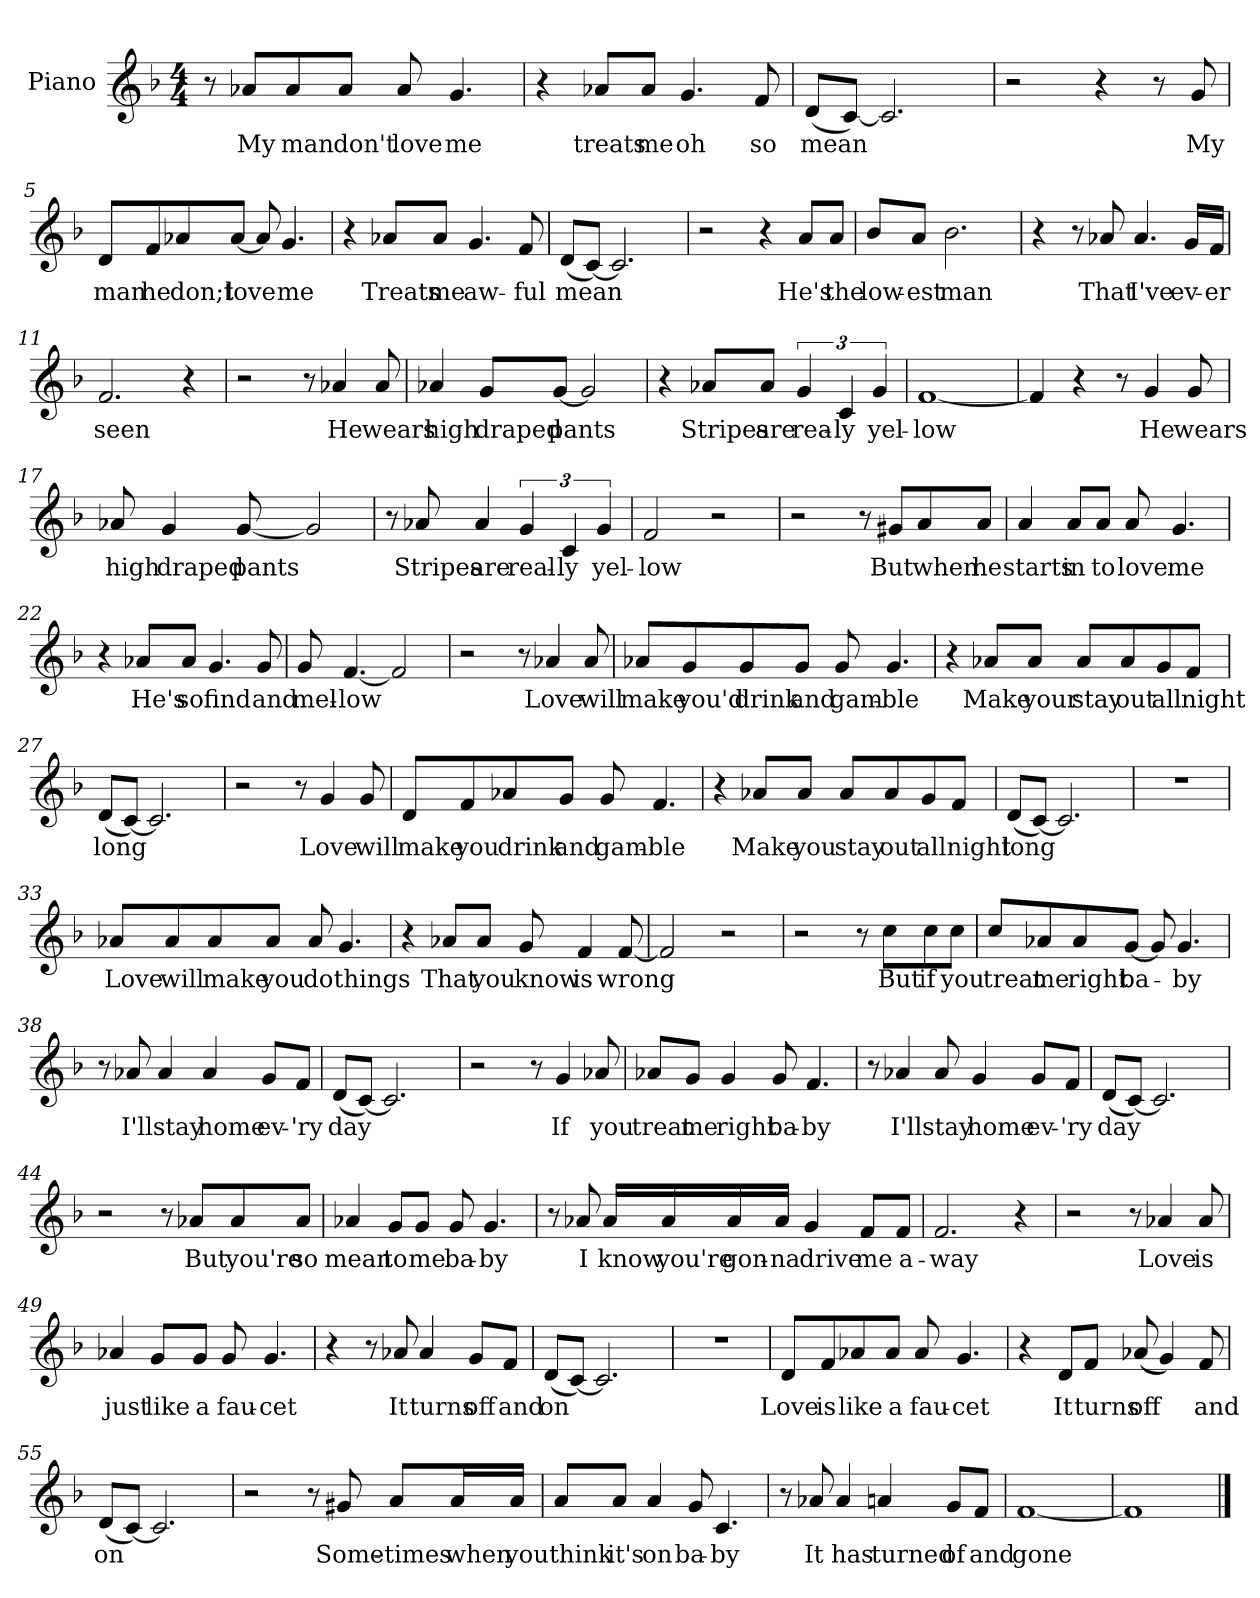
**kern	**text
*part1	*part1
*staff1	*staff1
*I"Piano	*
*I'Pno.	*
*clefG2	*
*k[b-]	*
*M4/4	*
=1	=1
8r	.
!	!LO:LY:b
8a-X/L	My
!	!LO:LY:b
8a-/	man
!	!LO:LY:b
8a-/J	don't
!	!LO:LY:b
8a-/	love
!	!LO:LY:b
4.g/	me
=2	=2
4r	.
!	!LO:LY:b
8a-X/L	treats
!	!LO:LY:b
8a-/J	me
!	!LO:LY:b
4.g/	oh
!	!LO:LY:b
8f/	so
=3	=3
!	!LO:LY:b
(<8d/L	mean
[8c/J)	.
2.c/]	.
=4	=4
2r	.
4r	.
8r	.
!	!LO:LY:b
8g/	My
=5	=5
!	!LO:LY:b
8d/L	man
!	!LO:LY:b
8f/	he
!	!LO:LY:b
8a-X/	don;t
!	!LO:LY:b
[8a-/J	love
8a-/]	.
!	!LO:LY:b
4.g/	me
!!LO:LB:g=z
=6	=6
4r	.
!	!LO:LY:b
8a-X/L	Treats
!	!LO:LY:b
8a-/J	me
!	!LO:LY:b
4.g/	aw-
!	!LO:LY:b
8f/	-ful
=7	=7
!	!LO:LY:b
(<8d/L	mean
[8c/J)	.
2.c/]	.
=8	=8
2r	.
4r	.
!	!LO:LY:b
8a/L	He's
!	!LO:LY:b
8a/J	the
=9	=9
!	!LO:LY:b
8b-/L	low-
!	!LO:LY:b
8a/J	-est
!	!LO:LY:b
2.b-\	man
=10	=10
4r	.
8r	.
!	!LO:LY:b
8a-X/	That
!	!LO:LY:b
4.a-/	I've
!	!LO:LY:b
16g/LL	ev-
!	!LO:LY:b
16f/JJ	-er
=11	=11
!	!LO:LY:b
2.f/	seen
4r	.
!!LO:LB:g=z
=12	=12
2r	.
8r	.
!	!LO:LY:b
4a-X/	He
!	!LO:LY:b
8a-/	wears
=13	=13
!	!LO:LY:b
4a-X/	high
!	!LO:LY:b
8g/L	draped
!	!LO:LY:b
[8g/J	pants
2g/]	.
=14	=14
4r	.
!	!LO:LY:b
8a-X/L	Stripes
!	!LO:LY:b
8a-/J	are
!	!LO:LY:b
6g/	rea-
!	!LO:LY:b
6c/	-ly
!	!LO:LY:b
6g/	yel-
=15	=15
!	!LO:LY:b
[1f	-low
=16	=16
4f/]	.
4r	.
8r	.
!	!LO:LY:b
4g/	He
!	!LO:LY:b
8g/	wears
!!LO:LB:g=z
=17	=17
!	!LO:LY:b
8a-X/	high
!	!LO:LY:b
4g/	draped
!	!LO:LY:b
[8g/	pants
2g/]	.
=18	=18
8r	.
!	!LO:LY:b
8a-X/	Stripes
!	!LO:LY:b
4a-/	are
!	!LO:LY:b
6g/	real-
!	!LO:LY:b
6c/	-ly
!	!LO:LY:b
6g/	yel-
=19	=19
!	!LO:LY:b
2f/	-low
2r	.
=20	=20
2r	.
8r	.
!	!LO:LY:b
8g#X/L	But
!	!LO:LY:b
8a/	when
!	!LO:LY:b
8a/J	he
=21	=21
!	!LO:LY:b
4a/	starts
!	!LO:LY:b
8a/L	in
!	!LO:LY:b
8a/J	to
!	!LO:LY:b
8a/	love
!	!LO:LY:b
4.g/	me
!!LO:LB:g=z
=22	=22
4r	.
!	!LO:LY:b
8a-X/L	He's
!	!LO:LY:b
8a-/J	so
!	!LO:LY:b
4.g/	find
!	!LO:LY:b
8g/	and
=23	=23
!	!LO:LY:b
8g/	mel-
!	!LO:LY:b
[4.f/	-low
2f/]	.
=24	=24
2r	.
8r	.
!	!LO:LY:b
4a-X/	Love
!	!LO:LY:b
8a-/	will
=25	=25
!	!LO:LY:b
8a-X/L	make
!	!LO:LY:b
8g/	you'd
!	!LO:LY:b
8g/	drink
!	!LO:LY:b
8g/J	and
!	!LO:LY:b
8g/	gam-
!	!LO:LY:b
4.g/	-ble
!!LO:LB:g=z
=26	=26
4r	.
!	!LO:LY:b
8a-X/L	Make
!	!LO:LY:b
8a-/J	your
!	!LO:LY:b
8a-/L	stay
!	!LO:LY:b
8a-/	out
!	!LO:LY:b
8g/	all
!	!LO:LY:b
8f/J	night
=27	=27
!	!LO:LY:b
(<8d/L	long
[8c/J)	.
2.c/]	.
=28	=28
2r	.
8r	.
!	!LO:LY:b
4g/	Love
!	!LO:LY:b
8g/	will
=29	=29
!	!LO:LY:b
8d/L	make
!	!LO:LY:b
8f/	you
!	!LO:LY:b
8a-X/	drink
!	!LO:LY:b
8g/J	and
!	!LO:LY:b
8g/	gam-
!	!LO:LY:b
4.f/	-ble
!!LO:LB:g=z
=30	=30
4r	.
!	!LO:LY:b
8a-X/L	Make
!	!LO:LY:b
8a-/J	you
!	!LO:LY:b
8a-/L	stay
!	!LO:LY:b
8a-/	out
!	!LO:LY:b
8g/	all
!	!LO:LY:b
8f/J	night
=31	=31
!	!LO:LY:b
(<8d/L	long
[8c/J)	.
2.c/]	.
=32	=32
1r	.
=33	=33
!	!LO:LY:b
8a-X/L	Love
!	!LO:LY:b
8a-/	will
!	!LO:LY:b
8a-/	make
!	!LO:LY:b
8a-/J	you
!	!LO:LY:b
8a-/	do
!	!LO:LY:b
4.g/	things
=34	=34
4r	.
!	!LO:LY:b
8a-X/L	That
!	!LO:LY:b
8a-/J	you
!	!LO:LY:b
8g/	know
!	!LO:LY:b
4f/	is
!	!LO:LY:b
[8f/	wrong
!!LO:LB:g=z
=35	=35
2f/]	.
2r	.
=36	=36
2r	.
8r	.
!	!LO:LY:b
8cc\L	But
!	!LO:LY:b
8cc\	if
!	!LO:LY:b
8cc\J	you
=37	=37
!	!LO:LY:b
8cc/L	treat
!	!LO:LY:b
8a-X/	me
!	!LO:LY:b
8a-/	right
!	!LO:LY:b
[8g/J	ba-
8g/]	.
!	!LO:LY:b
4.g/	-by
=38	=38
8r	.
!	!LO:LY:b
8a-X/	I'll
!	!LO:LY:b
4a-/	stay
!	!LO:LY:b
4a-/	home
!	!LO:LY:b
8g/L	ev-
!	!LO:LY:b
8f/J	-'ry
=39	=39
!	!LO:LY:b
(<8d/L	day
[8c/J)	.
2.c/]	.
!!LO:PB:g=z
=40	=40
2r	.
8r	.
!	!LO:LY:b
4g/	If
!	!LO:LY:b
8a-X/	you
=41	=41
!	!LO:LY:b
8a-X/L	treat
!	!LO:LY:b
8g/J	me
!	!LO:LY:b
4g/	right
!	!LO:LY:b
8g/	ba-
!	!LO:LY:b
4.f/	-by
=42	=42
8r	.
!	!LO:LY:b
4a-X/	I'll
!	!LO:LY:b
8a-/	stay
!	!LO:LY:b
4g/	home
!	!LO:LY:b
8g/L	ev-
!	!LO:LY:b
8f/J	-'ry
=43	=43
!	!LO:LY:b
(<8d/L	day
[8c/J)	.
2.c/]	.
=44	=44
2r	.
8r	.
!	!LO:LY:b
8a-X/L	But
!	!LO:LY:b
8a-/	you're
!	!LO:LY:b
8a-/J	so
!!LO:LB:g=z
=45	=45
!	!LO:LY:b
4a-X/	mean
!	!LO:LY:b
8g/L	to
!	!LO:LY:b
8g/J	me
!	!LO:LY:b
8g/	ba-
!	!LO:LY:b
4.g/	-by
=46	=46
8r	.
!	!LO:LY:b
8a-X/	I
!	!LO:LY:b
16a-/LL	know
!	!LO:LY:b
16a-/	you're
!	!LO:LY:b
16a-/	gon-
!	!LO:LY:b
16a-/JJ	-na
!	!LO:LY:b
4g/	drive
!	!LO:LY:b
8f/L	me
!	!LO:LY:b
8f/J	a-
=47	=47
!	!LO:LY:b
2.f/	-way
4r	.
=48	=48
2r	.
8r	.
!	!LO:LY:b
4a-X/	Love
!	!LO:LY:b
8a-/	is
!!LO:LB:g=z
=49	=49
!	!LO:LY:b
4a-X/	just
!	!LO:LY:b
8g/L	like
!	!LO:LY:b
8g/J	a
!	!LO:LY:b
8g/	fau-
!	!LO:LY:b
4.g/	-cet
=50	=50
4r	.
8r	.
!	!LO:LY:b
8a-X/	It
!	!LO:LY:b
4a-/	turns
!	!LO:LY:b
8g/L	off
!	!LO:LY:b
8f/J	and
=51	=51
!	!LO:LY:b
(<8d/L	on
[8c/J)	.
2.c/]	.
=52	=52
1r	.
=53	=53
!	!LO:LY:b
8d/L	Love
!	!LO:LY:b
8f/	is
!	!LO:LY:b
8a-X/	like
!	!LO:LY:b
8a-/J	a
!	!LO:LY:b
8a-/	fau-
!	!LO:LY:b
4.g/	-cet
=54	=54
4r	.
!	!LO:LY:b
8d/L	It
!	!LO:LY:b
8f/J	turns
!	!LO:LY:b
(<8a-X/	off
4g/)	.
!	!LO:LY:b
8f/	and
!!LO:LB:g=z
=55	=55
!	!LO:LY:b
(<8d/L	on
[8c/J)	.
2.c/]	.
=56	=56
2r	.
8r	.
!	!LO:LY:b
8g#X/	Some-
!	!LO:LY:b
8a/L	-times
!	!LO:LY:b
16a/L	when
!	!LO:LY:b
16a/JJ	you
=57	=57
!	!LO:LY:b
8a/L	think
!	!LO:LY:b
8a/J	it's
!	!LO:LY:b
4a/	on
!	!LO:LY:b
8g/	ba-
!	!LO:LY:b
4.c/	-by
=58	=58
8r	.
!	!LO:LY:b
8a-X/	It
!	!LO:LY:b
4a-/	has
!	!LO:LY:b
4an/	turned
!	!LO:LY:b
8g/L	of
!	!LO:LY:b
8f/J	and
=59	=59
!	!LO:LY:b
[1f	gone
!!LO:LB:g=z
=60	=60
1f]	.
==	==
*-	*-
